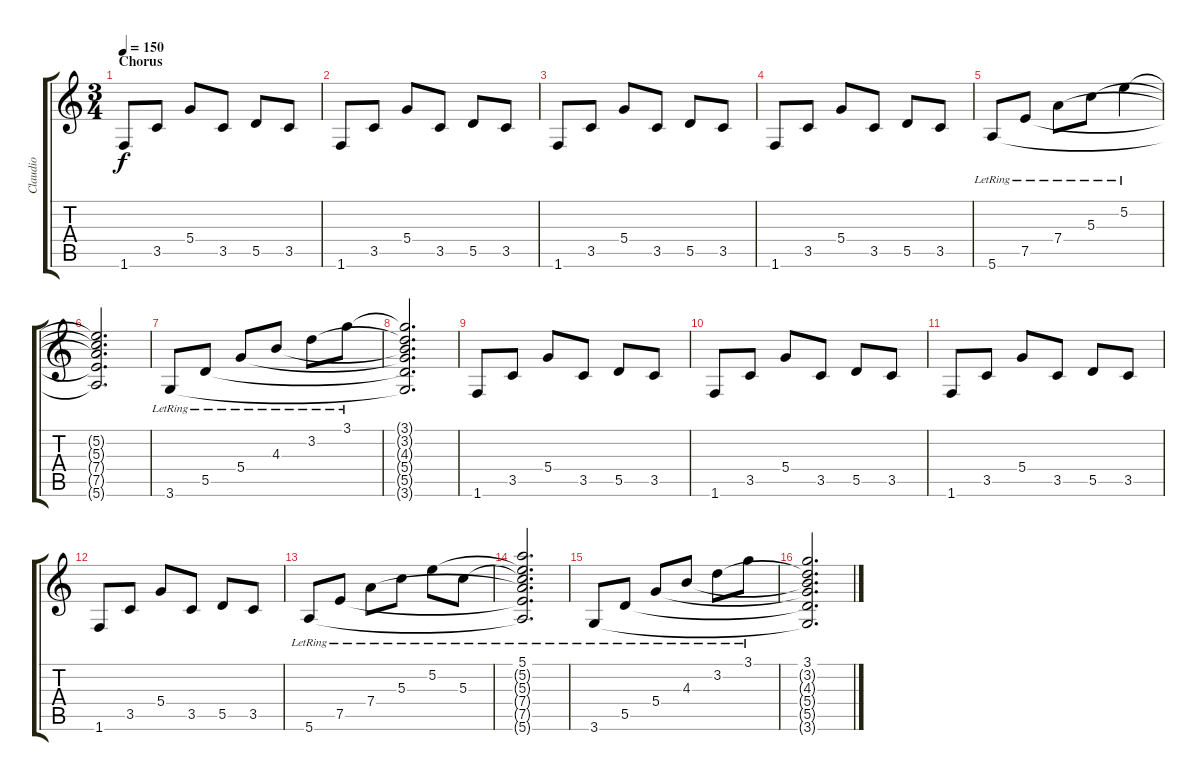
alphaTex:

\track ("Claudio" "Claudio") {instrument acousticguitarnylon}
\staff {score tabs}
\tuning (E4 B3 G3 D3 A2 E2) {hide}
\ts (3 4)
\section ("" "Chorus")
\tempo 150
\clef g2
\ks c
1.6.8{dy f} 3.5.8 5.4.8 3.5.8 5.5.8 3.5.8 |
1.6.8 3.5.8 5.4.8 3.5.8 5.5.8 3.5.8 |
1.6.8 3.5.8 5.4.8 3.5.8 5.5.8 3.5.8 |
1.6.8 3.5.8 5.4.8 3.5.8 5.5.8 3.5.8 |
5.6{lr}.8 7.5{lr}.8 7.4{lr}.8 5.3{lr}.8 5.2{lr}.4 |
(5.2{t} 5.3{t} 7.4{t} 7.5{t} 5.6{t}).2{d} |
3.6{lr}.8 5.5{lr}.8 5.4{lr}.8 4.3{lr}.8 3.2{lr}.8 3.1{lr}.8 |
(3.1{t} 3.2{t} 4.3{t} 5.4{t} 5.5{t} 3.6{t}).2{d} |
1.6.8 3.5.8 5.4.8 3.5.8 5.5.8 3.5.8 |
1.6.8 3.5.8 5.4.8 3.5.8 5.5.8 3.5.8 |
1.6.8 3.5.8 5.4.8 3.5.8 5.5.8 3.5.8 |
1.6.8 3.5.8 5.4.8 3.5.8 5.5.8 3.5.8 |
5.6{lr}.8 7.5{lr}.8 7.4{lr}.8 5.3{lr}.8 5.2{lr}.8 5.3{lr}.8 |
(5.1{lr} 5.2{t} 5.3{t} 7.4{t} 7.5{t} 5.6{t}).2{d} |
3.6{lr}.8 5.5{lr}.8 5.4{lr}.8 4.3{lr}.8 3.2{lr}.8 3.1{lr}.8 |
(3.1 3.2{t} 4.3{t} 5.4{t} 5.5{t} 3.6{t}).2{d}
